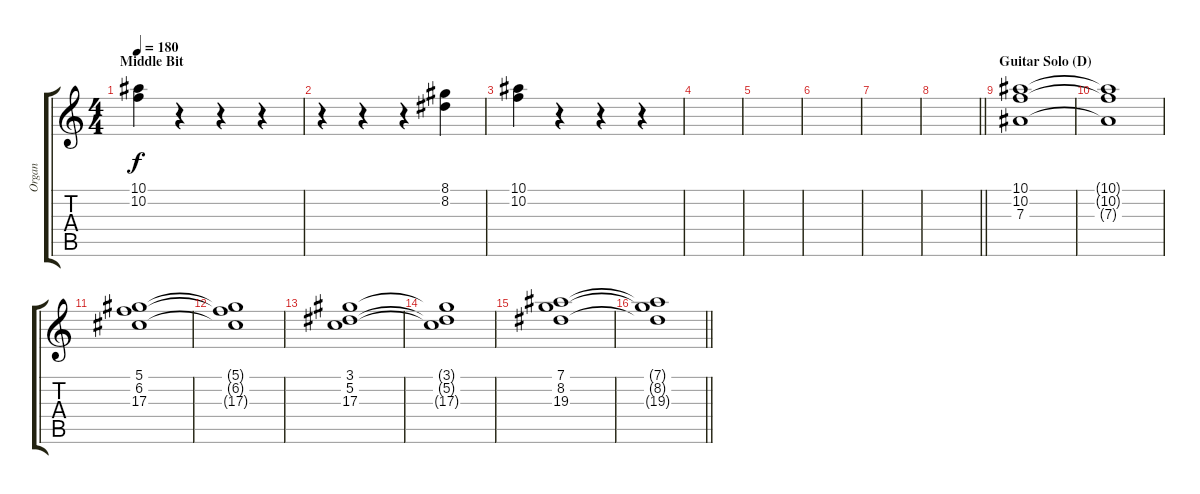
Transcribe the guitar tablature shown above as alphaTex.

\track ("Organ" "Organ") {instrument rockorgan}
\staff {score tabs}
\tuning (C5 G4 Eb4 Bb3 F3 C3) {hide}
\ts (4 4)
\section ("" "Middle Bit")
\tempo 180
\clef g2
\ks c
(10.1 10.2).4{dy f} r.4 r.4 r.4 |
r.4 r.4 r.4 (8.1 8.2).4 |
(10.1 10.2).4 r.4 r.4 r.4 |
|
|
|
|
\barLineRight lightlight
|
\section ("" "Guitar Solo (D)")
(10.1 10.2 7.3).1 |
(10.1{t} 10.2{t} 7.3{t}).1 |
(5.1 6.2 17.3).1 |
(5.1{t} 6.2{t} 17.3{t}).1 |
(3.1 5.2 17.3).1 |
(3.1{t} 5.2{t} 17.3{t}).1 |
(7.1 8.2 19.3).1 |
\barLineRight lightlight
(7.1{t} 8.2{t} 19.3{t}).1
